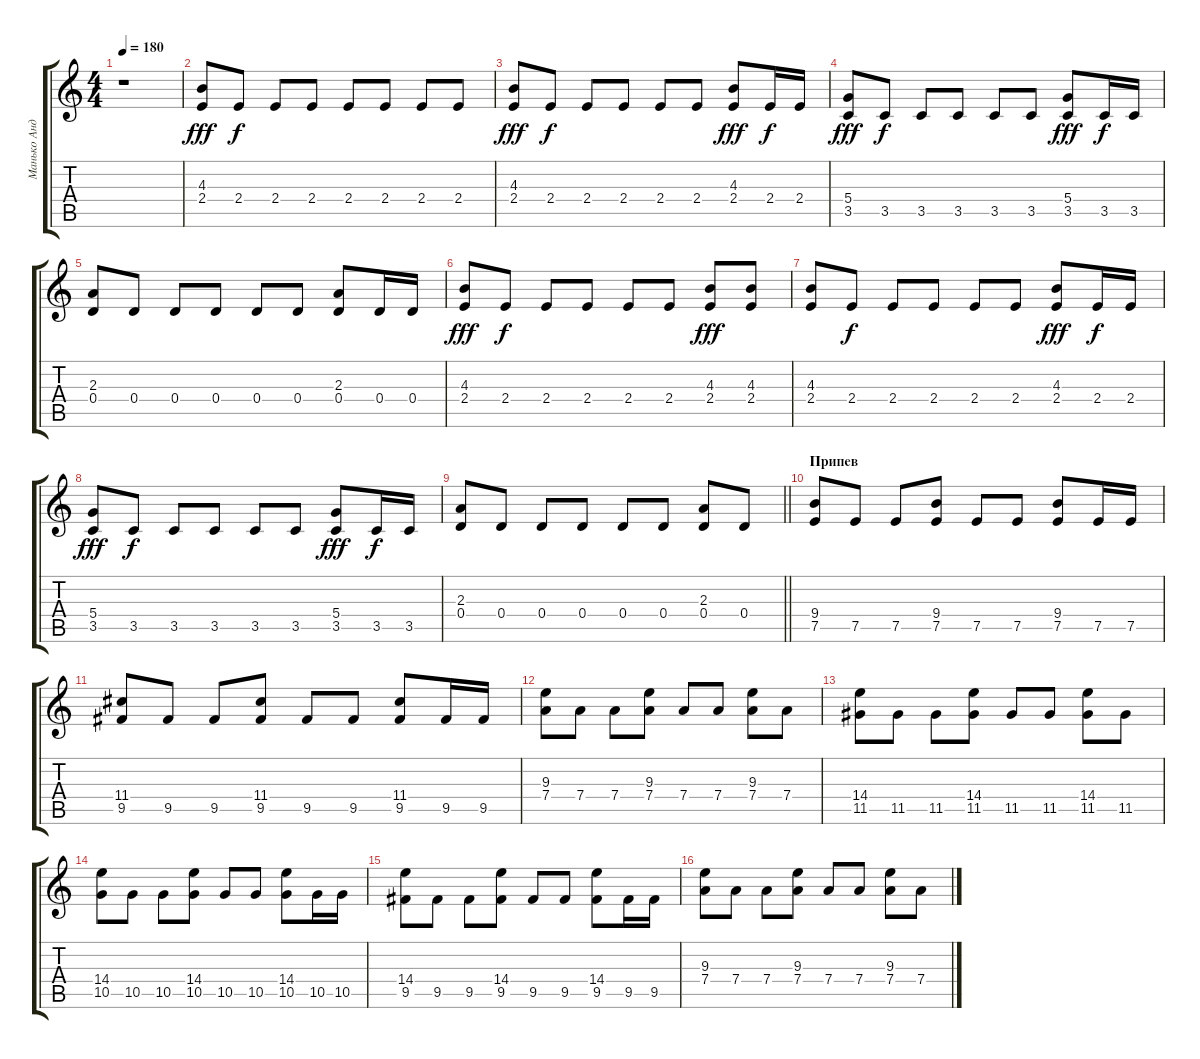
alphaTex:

\track ("Манько Андрей" "Манько Анд") {instrument distortionguitar}
\staff {score tabs}
\tuning (E4 B3 G3 D3 A2 E2) {hide}
\ts (4 4)
\tempo 180
\clef g2
\ks c
r.1{dy f} |
(4.3 2.4).8{dy fff} 2.4.8{dy f} 2.4.8 2.4.8 2.4.8 2.4.8 2.4.8 2.4.8 |
(4.3 2.4).8{dy fff} 2.4.8{dy f} 2.4.8 2.4.8 2.4.8 2.4.8 (4.3 2.4).8{dy fff} 2.4.16{dy f} 2.4.16 |
(5.4 3.5).8{dy fff} 3.5.8{dy f} 3.5.8 3.5.8 3.5.8 3.5.8 (5.4 3.5).8{dy fff} 3.5.16{dy f} 3.5.16 |
(2.3 0.4).8 0.4.8 0.4.8 0.4.8 0.4.8 0.4.8 (2.3 0.4).8 0.4.16 0.4.16 |
(4.3 2.4).8{dy fff} 2.4.8{dy f} 2.4.8 2.4.8 2.4.8 2.4.8 (4.3 2.4).8{dy fff} (4.3 2.4).8 |
(4.3 2.4).8 2.4.8{dy f} 2.4.8 2.4.8 2.4.8 2.4.8 (4.3 2.4).8{dy fff} 2.4.16{dy f} 2.4.16 |
(5.4 3.5).8{dy fff} 3.5.8{dy f} 3.5.8 3.5.8 3.5.8 3.5.8 (5.4 3.5).8{dy fff} 3.5.16{dy f} 3.5.16 |
\barLineRight lightlight
(2.3 0.4).8 0.4.8 0.4.8 0.4.8 0.4.8 0.4.8 (2.3 0.4).8 0.4.8 |
\section ("" "Припев")
(9.4 7.5).8 7.5.8 7.5.8 (9.4 7.5).8 7.5.8 7.5.8 (9.4 7.5).8 7.5.16 7.5.16 |
(11.4 9.5).8 9.5.8 9.5.8 (11.4 9.5).8 9.5.8 9.5.8 (11.4 9.5).8 9.5.16 9.5.16 |
(9.3 7.4).8 7.4.8 7.4.8 (9.3 7.4).8 7.4.8 7.4.8 (9.3 7.4).8 7.4.8 |
(14.4 11.5).8 11.5.8 11.5.8 (14.4 11.5).8 11.5.8 11.5.8 (14.4 11.5).8 11.5.8 |
(14.4 10.5).8 10.5.8 10.5.8 (14.4 10.5).8 10.5.8 10.5.8 (14.4 10.5).8 10.5.16 10.5.16 |
(14.4 9.5).8 9.5.8 9.5.8 (14.4 9.5).8 9.5.8 9.5.8 (14.4 9.5).8 9.5.16 9.5.16 |
(9.3 7.4).8 7.4.8 7.4.8 (9.3 7.4).8 7.4.8 7.4.8 (9.3 7.4).8 7.4.8
